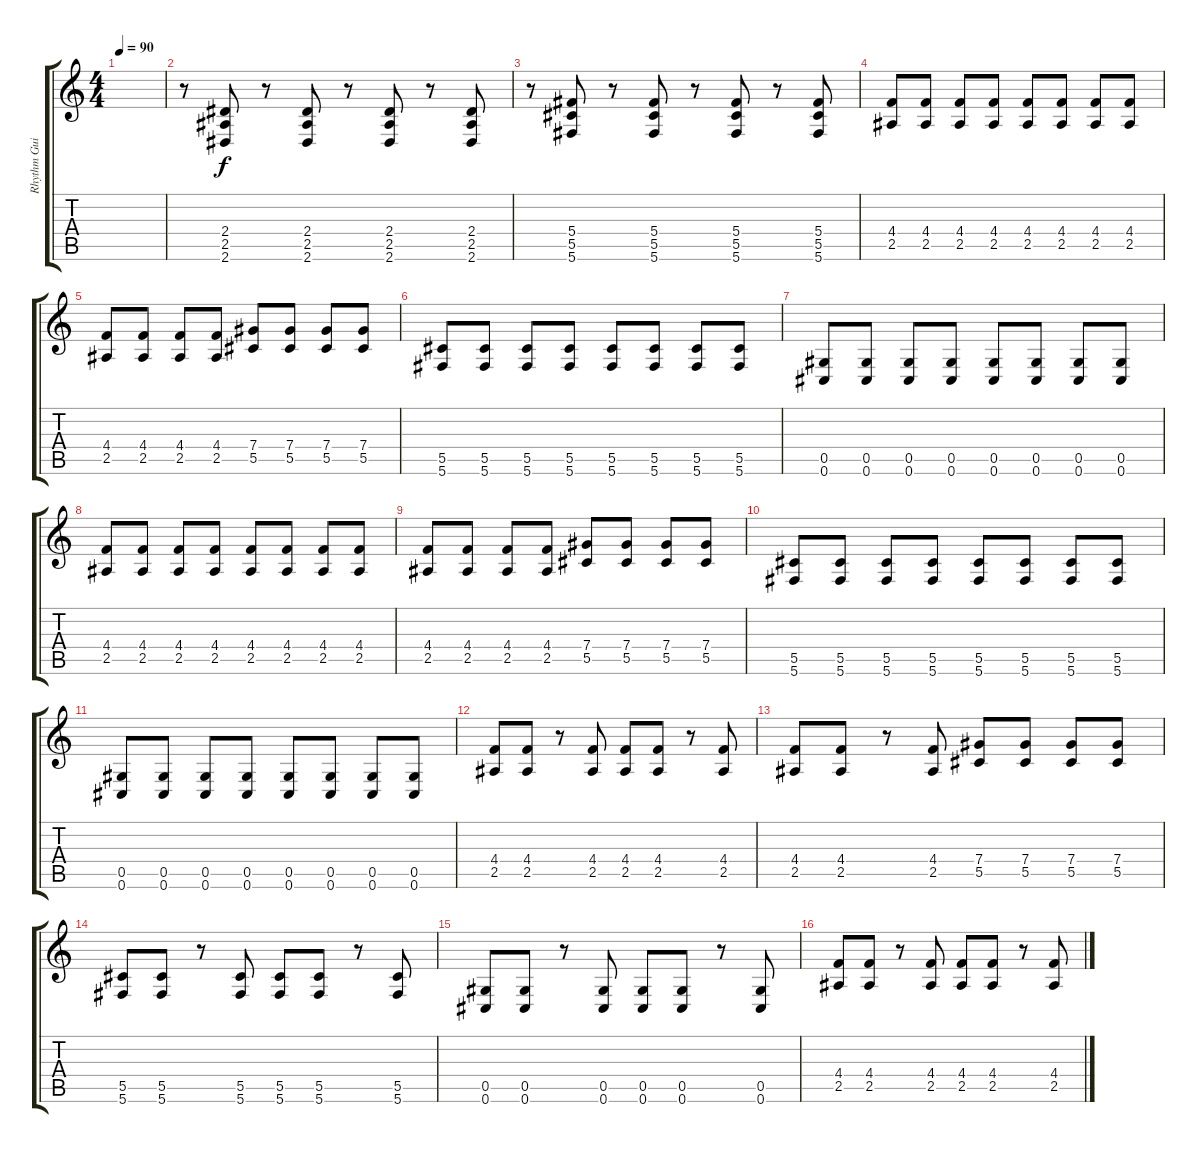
\track ("Rhythm Guitar" "Rhythm Gui") {instrument distortionguitar}
\staff {score tabs}
\tuning (Eb4 Bb3 Gb3 Db3 Ab2 Db2) {hide}
\ts (4 4)
\tempo 90
\clef g2
\ks c
|
r.8 (2.4 2.5 2.6).8 r.8 (2.4 2.5 2.6).8 r.8 (2.4 2.5 2.6).8 r.8 (2.4 2.5 2.6).8 |
r.8 (5.4 5.5 5.6).8 r.8 (5.4 5.5 5.6).8 r.8 (5.4 5.5 5.6).8 r.8 (5.4 5.5 5.6).8 |
(4.4 2.5).8 (4.4 2.5).8 (4.4 2.5).8 (4.4 2.5).8 (4.4 2.5).8 (4.4 2.5).8 (4.4 2.5).8 (4.4 2.5).8 |
(4.4 2.5).8 (4.4 2.5).8 (4.4 2.5).8 (4.4 2.5).8 (7.4 5.5).8 (7.4 5.5).8 (7.4 5.5).8 (7.4 5.5).8 |
(5.5 5.6).8 (5.5 5.6).8 (5.5 5.6).8 (5.5 5.6).8 (5.5 5.6).8 (5.5 5.6).8 (5.5 5.6).8 (5.5 5.6).8 |
(0.5 0.6).8 (0.5 0.6).8 (0.5 0.6).8 (0.5 0.6).8 (0.5 0.6).8 (0.5 0.6).8 (0.5 0.6).8 (0.5 0.6).8 |
(4.4 2.5).8 (4.4 2.5).8 (4.4 2.5).8 (4.4 2.5).8 (4.4 2.5).8 (4.4 2.5).8 (4.4 2.5).8 (4.4 2.5).8 |
(4.4 2.5).8 (4.4 2.5).8 (4.4 2.5).8 (4.4 2.5).8 (7.4 5.5).8 (7.4 5.5).8 (7.4 5.5).8 (7.4 5.5).8 |
(5.5 5.6).8 (5.5 5.6).8 (5.5 5.6).8 (5.5 5.6).8 (5.5 5.6).8 (5.5 5.6).8 (5.5 5.6).8 (5.5 5.6).8 |
(0.5 0.6).8 (0.5 0.6).8 (0.5 0.6).8 (0.5 0.6).8 (0.5 0.6).8 (0.5 0.6).8 (0.5 0.6).8 (0.5 0.6).8 |
(4.4 2.5).8 (4.4 2.5).8 r.8 (4.4 2.5).8 (4.4 2.5).8 (4.4 2.5).8 r.8 (4.4 2.5).8 |
(4.4 2.5).8 (4.4 2.5).8 r.8 (4.4 2.5).8 (7.4 5.5).8 (7.4 5.5).8 (7.4 5.5).8 (7.4 5.5).8 |
(5.5 5.6).8 (5.5 5.6).8 r.8 (5.5 5.6).8 (5.5 5.6).8 (5.5 5.6).8 r.8 (5.5 5.6).8 |
(0.5 0.6).8 (0.5 0.6).8 r.8 (0.5 0.6).8 (0.5 0.6).8 (0.5 0.6).8 r.8 (0.5 0.6).8 |
(4.4 2.5).8 (4.4 2.5).8 r.8 (4.4 2.5).8 (4.4 2.5).8 (4.4 2.5).8 r.8 (4.4 2.5).8
